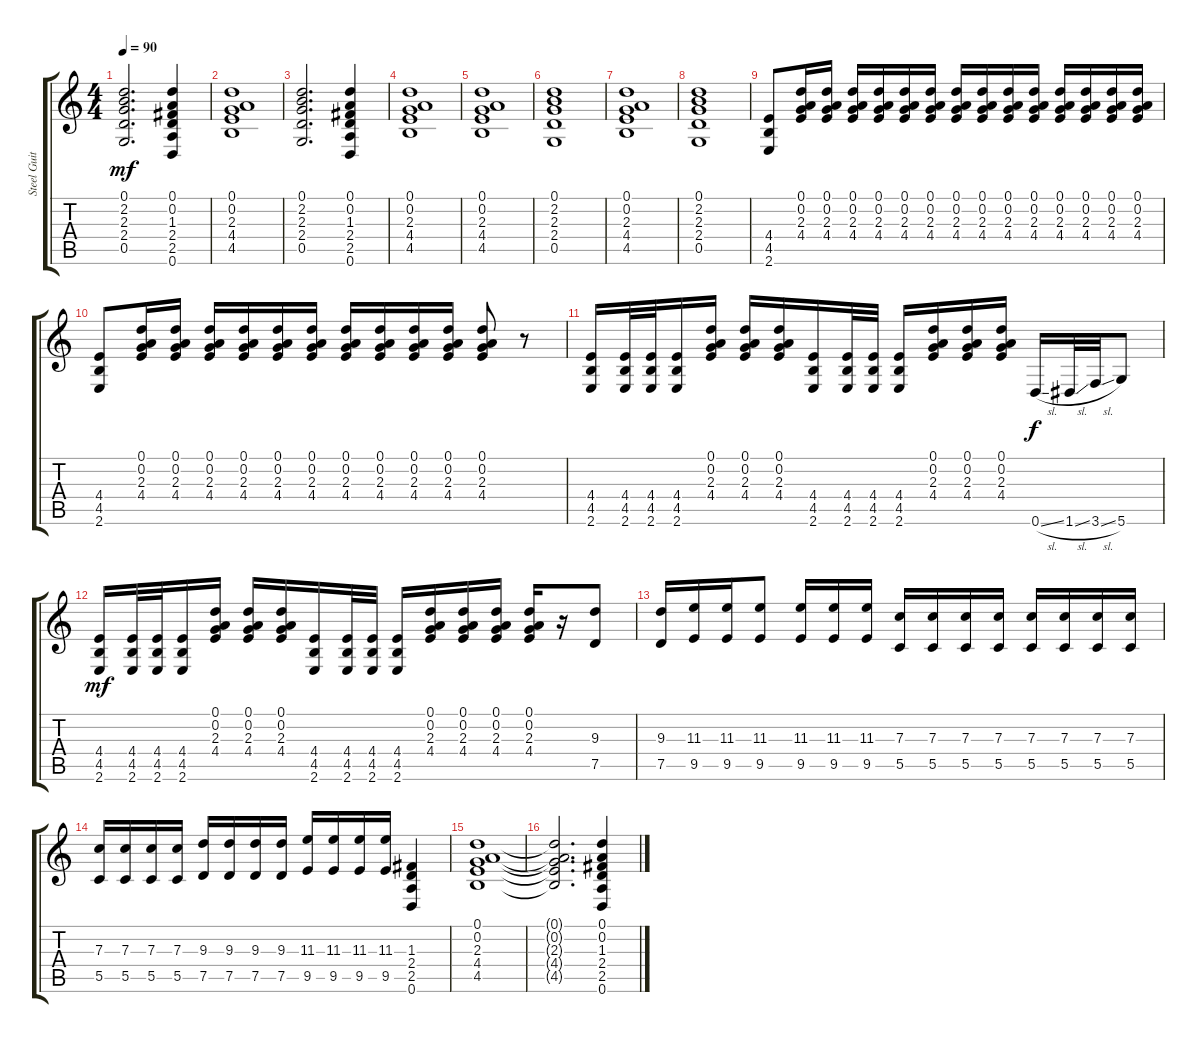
\track ("Steel Guitar" "Steel Guit") {instrument acousticguitarsteel}
\staff {score tabs}
\tuning (D4 A3 F3 C3 G2 D2) {hide}
\ts (4 4)
\tempo 90
\clef g2
\ks c
(0.1 2.2 2.3 2.4 0.5).2{d dy mf instrument acousticguitarsteel} (0.1 0.2 1.3 2.4 2.5 0.6).4 |
(0.1 0.2 2.3 4.4 4.5).1 |
(0.1 2.2 2.3 2.4 0.5).2{d} (0.1 0.2 1.3 2.4 2.5 0.6).4 |
(0.1 0.2 2.3 4.4 4.5).1 |
(0.1 0.2 2.3 4.4 4.5).1 |
(0.1 2.2 2.3 2.4 0.5).1 |
(0.1 0.2 2.3 4.4 4.5).1 |
(0.1 2.2 2.3 2.4 0.5).1 |
(4.4 4.5 2.6).8 (0.1 0.2 2.3 4.4).16 (0.1 0.2 2.3 4.4).16 (0.1 0.2 2.3 4.4).16 (0.1 0.2 2.3 4.4).16 (0.1 0.2 2.3 4.4).16 (0.1 0.2 2.3 4.4).16 (0.1 0.2 2.3 4.4).16 (0.1 0.2 2.3 4.4).16 (0.1 0.2 2.3 4.4).16 (0.1 0.2 2.3 4.4).16 (0.1 0.2 2.3 4.4).16 (0.1 0.2 2.3 4.4).16 (0.1 0.2 2.3 4.4).16 (0.1 0.2 2.3 4.4).16 |
(4.4 4.5 2.6).8 (0.1 0.2 2.3 4.4).16 (0.1 0.2 2.3 4.4).16 (0.1 0.2 2.3 4.4).16 (0.1 0.2 2.3 4.4).16 (0.1 0.2 2.3 4.4).16 (0.1 0.2 2.3 4.4).16 (0.1 0.2 2.3 4.4).16 (0.1 0.2 2.3 4.4).16 (0.1 0.2 2.3 4.4).16 (0.1 0.2 2.3 4.4).16 (0.1 0.2 2.3 4.4).8 r.8 |
(4.4 4.5 2.6).16 (4.4 4.5 2.6).32 (4.4 4.5 2.6).32 (4.4 4.5 2.6).16 (0.1 0.2 2.3 4.4).16 (0.1 0.2 2.3 4.4).16 (0.1 0.2 2.3 4.4).16 (4.4 4.5 2.6).16 (4.4 4.5 2.6).32 (4.4 4.5 2.6).32 (4.4 4.5 2.6).16 (0.1 0.2 2.3 4.4).16 (0.1 0.2 2.3 4.4).16 (0.1 0.2 2.3 4.4).16 0.6{sl}.16{dy f} 1.6{sl}.32 3.6{sl}.32 5.6.8 |
(4.4 4.5 2.6).16{dy mf} (4.4 4.5 2.6).32 (4.4 4.5 2.6).32 (4.4 4.5 2.6).16 (0.1 0.2 2.3 4.4).16 (0.1 0.2 2.3 4.4).16 (0.1 0.2 2.3 4.4).16 (4.4 4.5 2.6).16 (4.4 4.5 2.6).32 (4.4 4.5 2.6).32 (4.4 4.5 2.6).16 (0.1 0.2 2.3 4.4).16 (0.1 0.2 2.3 4.4).16 (0.1 0.2 2.3 4.4).16 (0.1 0.2 2.3 4.4).16 r.16 (9.3 7.5).8 |
(9.3 7.5).16 (11.3 9.5).16 (11.3 9.5).16 (11.3 9.5).8 (11.3 9.5).16 (11.3 9.5).16 (11.3 9.5).16 (7.3 5.5).16 (7.3 5.5).16 (7.3 5.5).16 (7.3 5.5).16 (7.3 5.5).16 (7.3 5.5).16 (7.3 5.5).16 (7.3 5.5).16 |
(7.3 5.5).16 (7.3 5.5).16 (7.3 5.5).16 (7.3 5.5).16 (9.3 7.5).16 (9.3 7.5).16 (9.3 7.5).16 (9.3 7.5).16 (11.3 9.5).16 (11.3 9.5).16 (11.3 9.5).16 (11.3 9.5).16 (1.3 2.4 2.5 0.6).4 |
(0.1 0.2 2.3 4.4 4.5).1 |
(0.1{t} 0.2{t} 2.3{t} 4.4{t} 4.5{t}).2{d} (0.1 0.2 1.3 2.4 2.5 0.6).4
